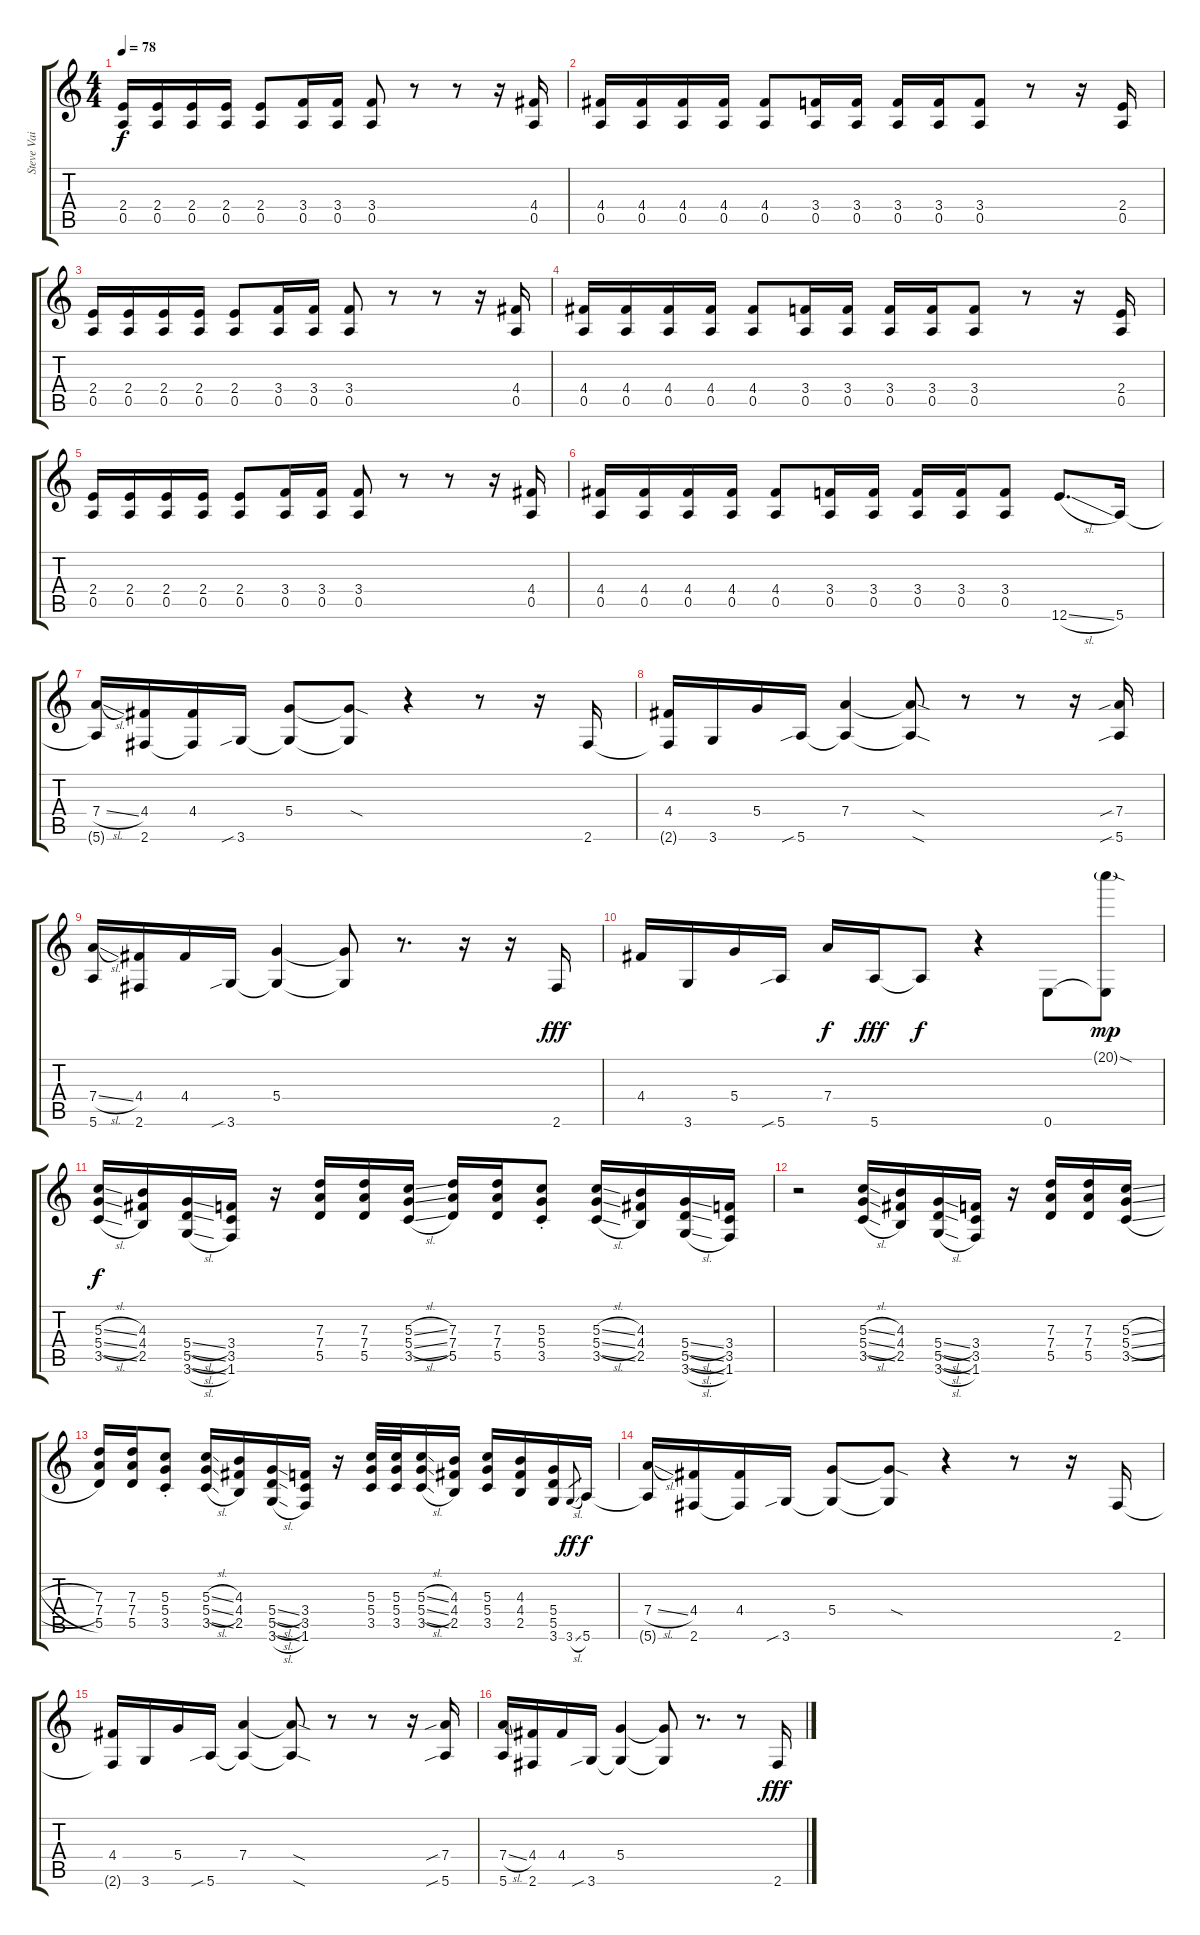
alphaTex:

\track ("Steve Vai - Rhythm" "Steve Vai ") {instrument distortionguitar}
\staff {score tabs}
\tuning (E4 B3 G3 D3 A2 E2) {hide}
\ts (4 4)
\tempo 78
\clef g2
\ks c
(2.4 0.5).16{dy f} (2.4 0.5).16 (2.4 0.5).16 (2.4 0.5).16 (2.4 0.5).8 (3.4 0.5).16 (3.4 0.5).16 (3.4 0.5).8 r.8 r.8 r.16 (4.4 0.5).16 |
(4.4 0.5).16 (4.4 0.5).16 (4.4 0.5).16 (4.4 0.5).16 (4.4 0.5).8 (3.4 0.5).16 (3.4 0.5).16 (3.4 0.5).16 (3.4 0.5).16 (3.4 0.5).8 r.8 r.16 (2.4 0.5).16 |
(2.4 0.5).16 (2.4 0.5).16 (2.4 0.5).16 (2.4 0.5).16 (2.4 0.5).8 (3.4 0.5).16 (3.4 0.5).16 (3.4 0.5).8 r.8 r.8 r.16 (4.4 0.5).16 |
(4.4 0.5).16 (4.4 0.5).16 (4.4 0.5).16 (4.4 0.5).16 (4.4 0.5).8 (3.4 0.5).16 (3.4 0.5).16 (3.4 0.5).16 (3.4 0.5).16 (3.4 0.5).8 r.8 r.16 (2.4 0.5).16 |
(2.4 0.5).16 (2.4 0.5).16 (2.4 0.5).16 (2.4 0.5).16 (2.4 0.5).8 (3.4 0.5).16 (3.4 0.5).16 (3.4 0.5).8 r.8 r.8 r.16 (4.4 0.5).16 |
(4.4 0.5).16 (4.4 0.5).16 (4.4 0.5).16 (4.4 0.5).16 (4.4 0.5).8 (3.4 0.5).16 (3.4 0.5).16 (3.4 0.5).16 (3.4 0.5).16 (3.4 0.5).8 12.6{sl}.8{d} 5.6.16 |
(7.4{sl} 5.6{t}).16 (4.4 2.6).16 (4.4 2.6{t}).16 3.6{sib}.16 (5.4 3.6{t}).8 (5.4{sod t} 3.6{t}).8 r.4 r.8 r.16 2.6.16 |
(4.4 2.6{t}).16 3.6.16 5.4.16 5.6{sib}.16 (7.4 5.6{t}).4 (7.4{sod t} 5.6{sod t}).8 r.8 r.8 r.16 (7.4{sib} 5.6{sib}).16 |
(7.4{sl} 5.6).16 (4.4 2.6).16 4.4.16 3.6{sib}.16 (5.4 3.6{t}).4 (5.4{t} 3.6{t}).8 r.8{d} r.16 r.16 2.6.16{dy fff} |
4.4.16 3.6.16 5.4.16 5.6{sib}.16 7.4.16{dy f} 5.6.16{dy fff} 5.6{t}.8{dy f} r.4 0.6.8 (20.1{sod g} 0.6{t}).8{dy mp} |
(5.3{sl} 5.4{sl} 3.5{sl}).16{dy f} (4.3 4.4 2.5).16 (5.4{sl} 5.5{sl} 3.6{sl}).16 (3.4 3.5 1.6).16 r.16 (7.3 7.4 5.5).16 (7.3 7.4 5.5).16 (5.3{sl} 5.4{sl} 3.5{sl}).16 (7.3 7.4 5.5).16 (7.3 7.4 5.5).16 (5.3{st} 5.4{st} 3.5{st}).8 (5.3{sl} 5.4{sl} 3.5{sl}).16 (4.3 4.4 2.5).16 (5.4{sl} 5.5{sl} 3.6{sl}).16 (3.4 3.5 1.6).16 |
r.2 (5.3{sl} 5.4{sl} 3.5{sl}).16 (4.3 4.4 2.5).16 (5.4{sl} 5.5{sl} 3.6{sl}).16 (3.4 3.5 1.6).16 r.16 (7.3 7.4 5.5).16 (7.3 7.4 5.5).16 (5.3{sl} 5.4{sl} 3.5{sl}).16 |
(7.3 7.4 5.5).16 (7.3 7.4 5.5).16 (5.3{st} 5.4{st} 3.5{st}).8 (5.3{sl} 5.4{sl} 3.5{sl}).16 (4.3 4.4 2.5).16 (5.4{sl} 5.5{sl} 3.6{sl}).16 (3.4 3.5 1.6).16 r.16 (5.3 5.4 3.5).32 (5.3 5.4 3.5).32 (5.3{sl} 5.4{sl} 3.5{sl}).16 (4.3 4.4 2.5).16 (5.3 5.4 3.5).16 (4.3 4.4 2.5).16 (5.4 5.5 3.6).16 3.6{sl}.8{gr dy ff} 5.6.16{dy f} |
(7.4{sl} 5.6{t}).16 (4.4 2.6).16 (4.4 2.6{t}).16 3.6{sib}.16 (5.4 3.6{t}).8 (5.4{sod t} 3.6{t}).8 r.4 r.8 r.16 2.6.16 |
(4.4 2.6{t}).16 3.6.16 5.4.16 5.6{sib}.16 (7.4 5.6{t}).4 (7.4{sod t} 5.6{sod t}).8 r.8 r.8 r.16 (7.4{sib} 5.6{sib}).16 |
(7.4{sl} 5.6).16 (4.4 2.6).16 4.4.16 3.6{sib}.16 (5.4 3.6{t}).4 (5.4{t} 3.6{t}).8 r.8{d} r.8 2.6.16{dy fff}
